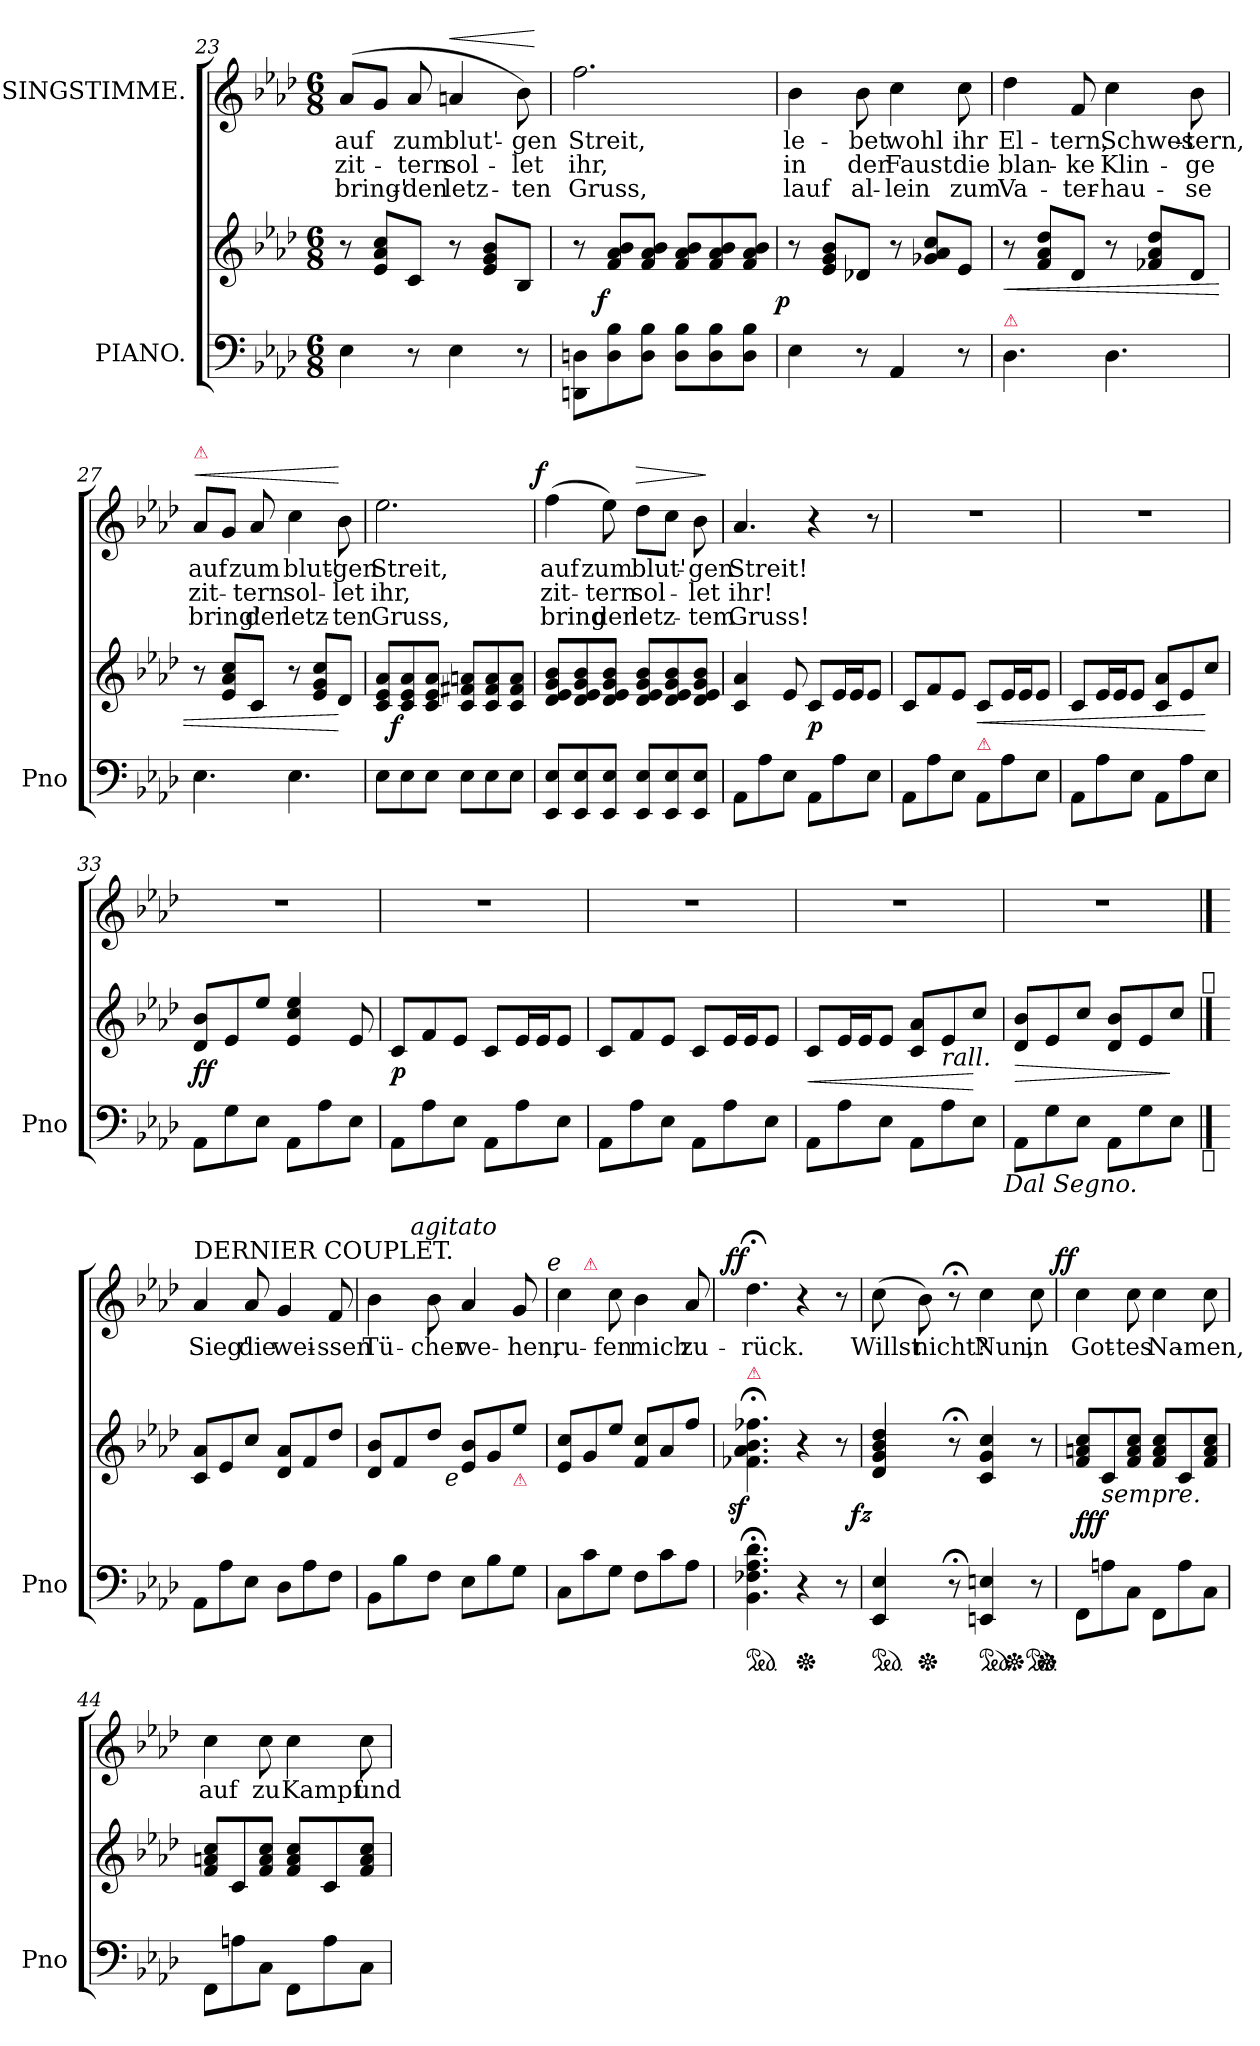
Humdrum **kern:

**kern	**kern	**dynam	**kern	**text	**text	**text	**dynam
*part2	*part2	*part2	*part1	*part1	*part1	*part1	*part1
*staff3	*staff2	*staff2/3	*staff1	*staff1	*staff1	*staff1	*staff1
*I"PIANO.	*	*	*I"SINGSTIMME.	*	*	*	*
*I'Pno	*	*	*	*	*	*	*
*clefF4	*clefG2	*	*clefG2	*	*	*	*
*k[b-e-a-d-]	*k[b-e-a-d-]	*	*k[b-e-a-d-]	*	*	*	*
*A-:	*A-:	*	*A-:	*	*	*	*
*M6/8	*M6/8	*	*M6/8	*	*	*	*
=23	=23	=23	=23	=23	=23	=23	=23
4E-	8r	.	(<8a-L	auf	zit-	bring'-	.
.	8e- 8a- 8ccL	.	8gJ	.	.	.	.
8r	8cJ	.	8a-	zum	-tern	-den	.
!	!	!	!	!	!	!	!LO:HP:a
4E-	8r	.	4an	blut'-	sol-	letz-	<
.	8e- 8g 8b-L	.	.	.	.	.	.
8r	8B-J	.	8b-\)	-gen	-let	-ten	.
.	.	.	.	.	.	.	[
=24	=24	=24	=24	=24	=24	=24	=24
8DDn\ 8Dn\L	8r	.	2.ff	Streit,	ihr,	Gruss,	.
!	!	!LO:DY:rj	!	!	!	!	!
8D 8B-	8f 8a- 8b-L	f	.	.	.	.	.
8D 8B-J	8f 8a- 8b-J	.	.	.	.	.	.
8D 8B-L	8f 8a- 8b-L	.	.	.	.	.	.
8D 8B-	8f 8a- 8b-	.	.	.	.	.	.
8D 8B-J	8f 8a- 8b-J	.	.	.	.	.	.
=25	=25	=25	=25	=25	=25	=25	=25
!	!	!LO:DY:rj	!	!	!	!	!
4E-	8r	p	4b-	le-	in	lauf	.
.	8e- 8g 8b-L	.	.	.	.	.	.
8r	8d-XJ	.	8b-	-bet	der	al-	.
4AA-	8r	.	4cc	wohl	Faust	-lein	.
.	8g-X 8a- 8ccL	.	.	.	.	.	.
8r	8e-J	.	8cc	ihr	die	zum	.
=26	=26	=26	=26	=26	=26	=26	=26
!LO:TX:a:color=crimson:t=⚠	!	!	!	!	!	!	!
!	!	!LO:HP:b	!	!	!	!	!
4.D-	8r	<	4dd-	El-	blan-	Va-	.
.	8f 8a- 8dd-L	.	.	.	.	.	.
.	8d-J	.	8f	-tern,	-ke	-ter-	.
4.D-	8r	.	4cc	Schwes-	Klin-	-hau-	.
.	8f-X 8a- 8dd-L	.	.	.	.	.	.
.	8d-J	.	8b-	-tern,	-ge	-se	.
=27	=27	=27	=27	=27	=27	=27	=27
!	!	!	!LO:TX:a:color=crimson:t=⚠	!	!	!	!
!	!	!	!	!	!	!	!LO:HP:a
4.E-	8r	.	8a-L	auf	zit-	bring'	<
.	8e- 8a- 8ccL	.	8gJ	.	.	.	.
.	8cJ	.	8a-	zum	-tern	den	.
4.E-	8r	.	4cc	blut'-	sol-	letz-	.
.	8e- 8g 8ccL	.	.	.	.	.	.
.	8d-J	[	8b-	-gen	-let	-ten	[
=28	=28	=28	=28	=28	=28	=28	=28
8E-L	8c 8e- 8a-L	.	2.ee-	Streit,	ihr,	Gruss,	.
!	!	!LO:DY:rj	!	!	!	!	!
8E-	8c 8e- 8a-	f	.	.	.	.	.
8E-J	8c 8e- 8a-J	.	.	.	.	.	.
8E-L	8c 8f#X 8anL	.	.	.	.	.	.
8E-	8c 8f# 8a	.	.	.	.	.	.
8E-J	8c 8f# 8aJ	.	.	.	.	.	.
=29	=29	=29	=29	=29	=29	=29	=29
!	!	!	!	!	!	!	!LO:DY:a:rj
8EE- 8E-L	8d- 8e- 8g 8b-L	.	(4ff	auf	zit-	bring	f
8EE- 8E-	8d- 8e- 8g 8b-	.	.	.	.	.	.
8EE- 8E-J	8d- 8e- 8g 8b-J	.	8ee-)	zum	-tern	den	.
!	!	!	!	!	!	!	!LO:HP:a
8EE- 8E-L	8d- 8e- 8g 8b-L	.	8dd-L	blut'-	sol-	letz-	>
8EE- 8E-	8d- 8e- 8g 8b-	.	8ccJ	.	.	.	.
8EE- 8E-J	8d- 8e- 8g 8b-J	.	8b-	-gen	-let	-tem	.
.	.	.	.	.	.	.	]
=30	=30	=30	=30	=30	=30	=30	=30
8AA-L	4c 4a-	.	4.a-	Streit!	ihr!	Gruss!	.
8A-	.	.	.	.	.	.	.
8E-J	8e-	.	.	.	.	.	.
8AA-L	8cL	p	4r	.	.	.	.
8A-	16e-L	.	.	.	.	.	.
.	16e-J	.	.	.	.	.	.
8E-J	8e-J	.	8r	.	.	.	.
=31	=31	=31	=31	=31	=31	=31	=31
8AA-L	8cL	.	2.rdd	.	.	.	.
8A-	8f	.	.	.	.	.	.
8E-J	8e-J	.	.	.	.	.	.
!	!LO:TX:b:color=crimson:t=⚠	!	!	!	!	!	!
!	!	!LO:HP:b	!	!	!	!	!
8AA-L	8cL	<	.	.	.	.	.
8A-	16e-L	.	.	.	.	.	.
.	16e-J	.	.	.	.	.	.
8E-J	8e-J	.	.	.	.	.	.
=32	=32	=32	=32	=32	=32	=32	=32
8AA-L	8cL	.	2.rdd	.	.	.	.
8A-	16e-L	.	.	.	.	.	.
.	16e-J	.	.	.	.	.	.
8E-J	8e-J	.	.	.	.	.	.
8AA-L	8c 8a-L	.	.	.	.	.	.
8A-	8e-	.	.	.	.	.	.
8E-J	8ccJ	[	.	.	.	.	.
=33	=33	=33	=33	=33	=33	=33	=33
8AA-L	8d- 8b-L	ff	2.rdd	.	.	.	.
8G	8e-	.	.	.	.	.	.
8E-J	8ee-J	.	.	.	.	.	.
8AA-L	4e-/ 4cc/ 4ee-/	.	.	.	.	.	.
8A-	.	.	.	.	.	.	.
8E-J	8e-	.	.	.	.	.	.
=34	=34	=34	=34	=34	=34	=34	=34
8AA-L	8cL	p	2.rdd	.	.	.	.
8A-	8f	.	.	.	.	.	.
8E-J	8e-J	.	.	.	.	.	.
8AA-L	8cL	.	.	.	.	.	.
8A-	16e-L	.	.	.	.	.	.
.	16e-J	.	.	.	.	.	.
8E-J	8e-J	.	.	.	.	.	.
=35	=35	=35	=35	=35	=35	=35	=35
8AA-L	8cL	.	2.rdd	.	.	.	.
8A-	8f	.	.	.	.	.	.
8E-J	8e-J	.	.	.	.	.	.
8AA-L	8cL	.	.	.	.	.	.
8A-	16e-L	.	.	.	.	.	.
.	16e-J	.	.	.	.	.	.
8E-J	8e-J	.	.	.	.	.	.
=36	=36	=36	=36	=36	=36	=36	=36
8AA-L	8cL	<	2.rdd	.	.	.	.
8A-	16e-L	.	.	.	.	.	.
.	16e-J	.	.	.	.	.	.
8E-J	8e-J	.	.	.	.	.	.
8AA-L	8c 8a-L	.	.	.	.	.	.
!	!LO:TX:b:i:t=rall.	!	!	!	!	!	!
8A-	8e-	.	.	.	.	.	.
8E-J	8ccJ	[	.	.	.	.	.
!LO:TX:b:i:t=Dal Segno.	!	!	!	!	!	!	!
=37	=37	=37	=37	=37	=37	=37	=37
8AA-L	8d- 8b-L	>	2.rdd	.	.	.	.
8G	8e-	.	.	.	.	.	.
8E-J	8ccJ	.	.	.	.	.	.
8AA-L	8d- 8b-L	.	.	.	.	.	.
8G	8e-	.	.	.	.	.	.
8E-J	8ccJ	]	.	.	.	.	.
!	!LO:TX:a:t=𝄋	!	!	!	!	!	!
!LO:TX:b:t=𝄋	!	!	!	!	!	!	!
==38	==38	==38	==38	==38	==38	==38	==38
!	!	!	!LO:TX:a:t=DERNIER COUPLET.	!	!	!	!
8AA-L	8c 8a-L	.	4a-	Sieg'	.	.	.
8A-	8e-	.	.	.	.	.	.
8E-J	8ccJ	.	8a-	die	.	.	.
8D-L	8d- 8a-L	.	4g	wei-	.	.	.
8A-	8f	.	.	.	.	.	.
8FJ	8dd-J	.	8f	-ssen	.	.	.
=39	=39	=39	=39	=39	=39	=39	=39
!	!LO:TX:c:i:t=cresc.	!	!	!	!	!	!
*	*^	*	*^	*	*	*	*
8BB-L	8d-/ 8b-/L	4ryy	.	4b-	8.ryy	Tü-	.	.	.
8B-	8f/	.	.	.	.	.	.	.	.
!	!	!	!	!	!LO:TX:a:i:t=agitato	!	!	!	!
.	.	.	.	.	2ryy	.	.	.	.
8FJ	8dd-/J	16ryy	.	8b-	.	-cher	.	.	.
!	!	!LO:TX:b:i:t=e	!	!	!	!	!	!	!
.	.	4..ryy	.	.	.	.	.	.	.
8E-L	8e-/ 8b-/L	.	.	4a-	.	we-	.	.	.
8B-	8g/	.	.	.	.	.	.	.	.
!	!LO:TX:b:i:color=crimson:t=⚠	!	!	!	!	!	!	!	!
8GJ	8ee-/J	.	.	8g	.	-hen,	.	.	.
.	.	.	.	.	16ryy	.	.	.	.
!	!	!	!	!LO:TX:a:i:t=e	!	!	!	!	!
*	*v	*v	*	*	*	*	*	*	*
=40	=40	=40	=40	=40	=40	=40	=40	=40
8CL	8e-/ 8cc/L	.	4cc	8ryy	ru-	.	.	.
!	!	!	!	!LO:TX:a:color=crimson:t=⚠	!	!	!	!
8c	8g	.	.	2ryy	.	.	.	.
8GJ	8ee-J	.	8cc	.	-fen	.	.	.
8FL	8f/ 8cc/L	.	4b-	.	mich	.	.	.
8c	8a-	.	.	.	.	.	.	.
8A-J	8ffJ	.	8a-	8ryy	zu-	.	.	.
=41	=41	=41	=41	=41	=41	=41	=41	=41
!	!LO:TX:a:color=crimson:t=⚠	!	!	!	!	!	!	!
!	!	!LO:DY:rj	!	!	!	!	!	!LO:DY:a:rj
*	*	*	*v	*v	*	*	*	*
*ped	*	*	*	*	*	*	*
4.BB-;< 4.F-X;< 4.A-;< 4.d-;<	4.f-X;< 4.a-;< 4.b-;< 4.ff-X;<	sf	4.dd-;<	rück.	.	.	ff
*Xped	*	*	*	*	*	*	*
4r	4r	.	4r	.	.	.	.
8r	8r	.	8r	.	.	.	.
=42	=42	=42	=42	=42	=42	=42	=42
!	!	!LO:DY:rj	!	!	!	!	!
*ped	*	*	*	*	*	*	*
*	*^	*	*	*	*	*	*
*	*	*^	*	*	*	*	*	*
4EE- 4E-	4d- 4g 4b- 4dd-	8ryy	2ryy	fz	(8cc	Willst	.	.	.
*Xped	*	*	*	*	*	*	*	*	*
.	.	2ryy	.	.	8b-)	nicht?	.	.	.
8r;<	8r;<	.	.	.	8r;<	.	.	.	.
*ped	*	*	*	*	*	*	*	*	*
4EEn 4En	4c 4g 4cc	.	.	.	4cc	Nun,	.	.	.
*Xped	*	*	*	*	*	*	*	*	*
.	.	.	4ryy	.	.	.	.	.	.
8r	8r	8ryy	.	.	8cc	in	.	.	.
*ped	*	*	*	*	*	*	*	*	*
*Xped	*	*	*	*	*	*	*	*	*
=43	=43	=43	=43	=43	=43	=43	=43	=43	=43
!	!	!	!	!	!	!	!	!	!LO:DY:a:rj
*	*v	*v	*v	*	*	*	*	*	*
8FF\L	8f 8an 8ccL	fff	4cc	Got-	.	.	ff
!	!LO:TX:b:i:t=sempre.	!	!	!	!	!	!
8An\	8c	.	.	.	.	.	.
8C\J	8f 8a 8ccJ	.	8cc	-tes	.	.	.
8FF\L	8f 8a 8ccL	.	4cc	Na-	.	.	.
8A\	8c	.	.	.	.	.	.
8C\J	8f 8a 8ccJ	.	8cc	-men,	.	.	.
=44	=44	=44	=44	=44	=44	=44	=44
8FF\L	8f 8an 8ccL	.	4cc	auf	.	.	.
8An\	8c	.	.	.	.	.	.
8C\J	8f 8a 8ccJ	.	8cc	zu	.	.	.
8FF\L	8f 8a 8ccL	.	4cc	Kampf	.	.	.
8A\	8c	.	.	.	.	.	.
8C\J	8f 8a 8ccJ	.	8cc	und	.	.	.
=	=	=	=	=	=	=	=
*-	*-	*-	*-	*-	*-	*-	*-
